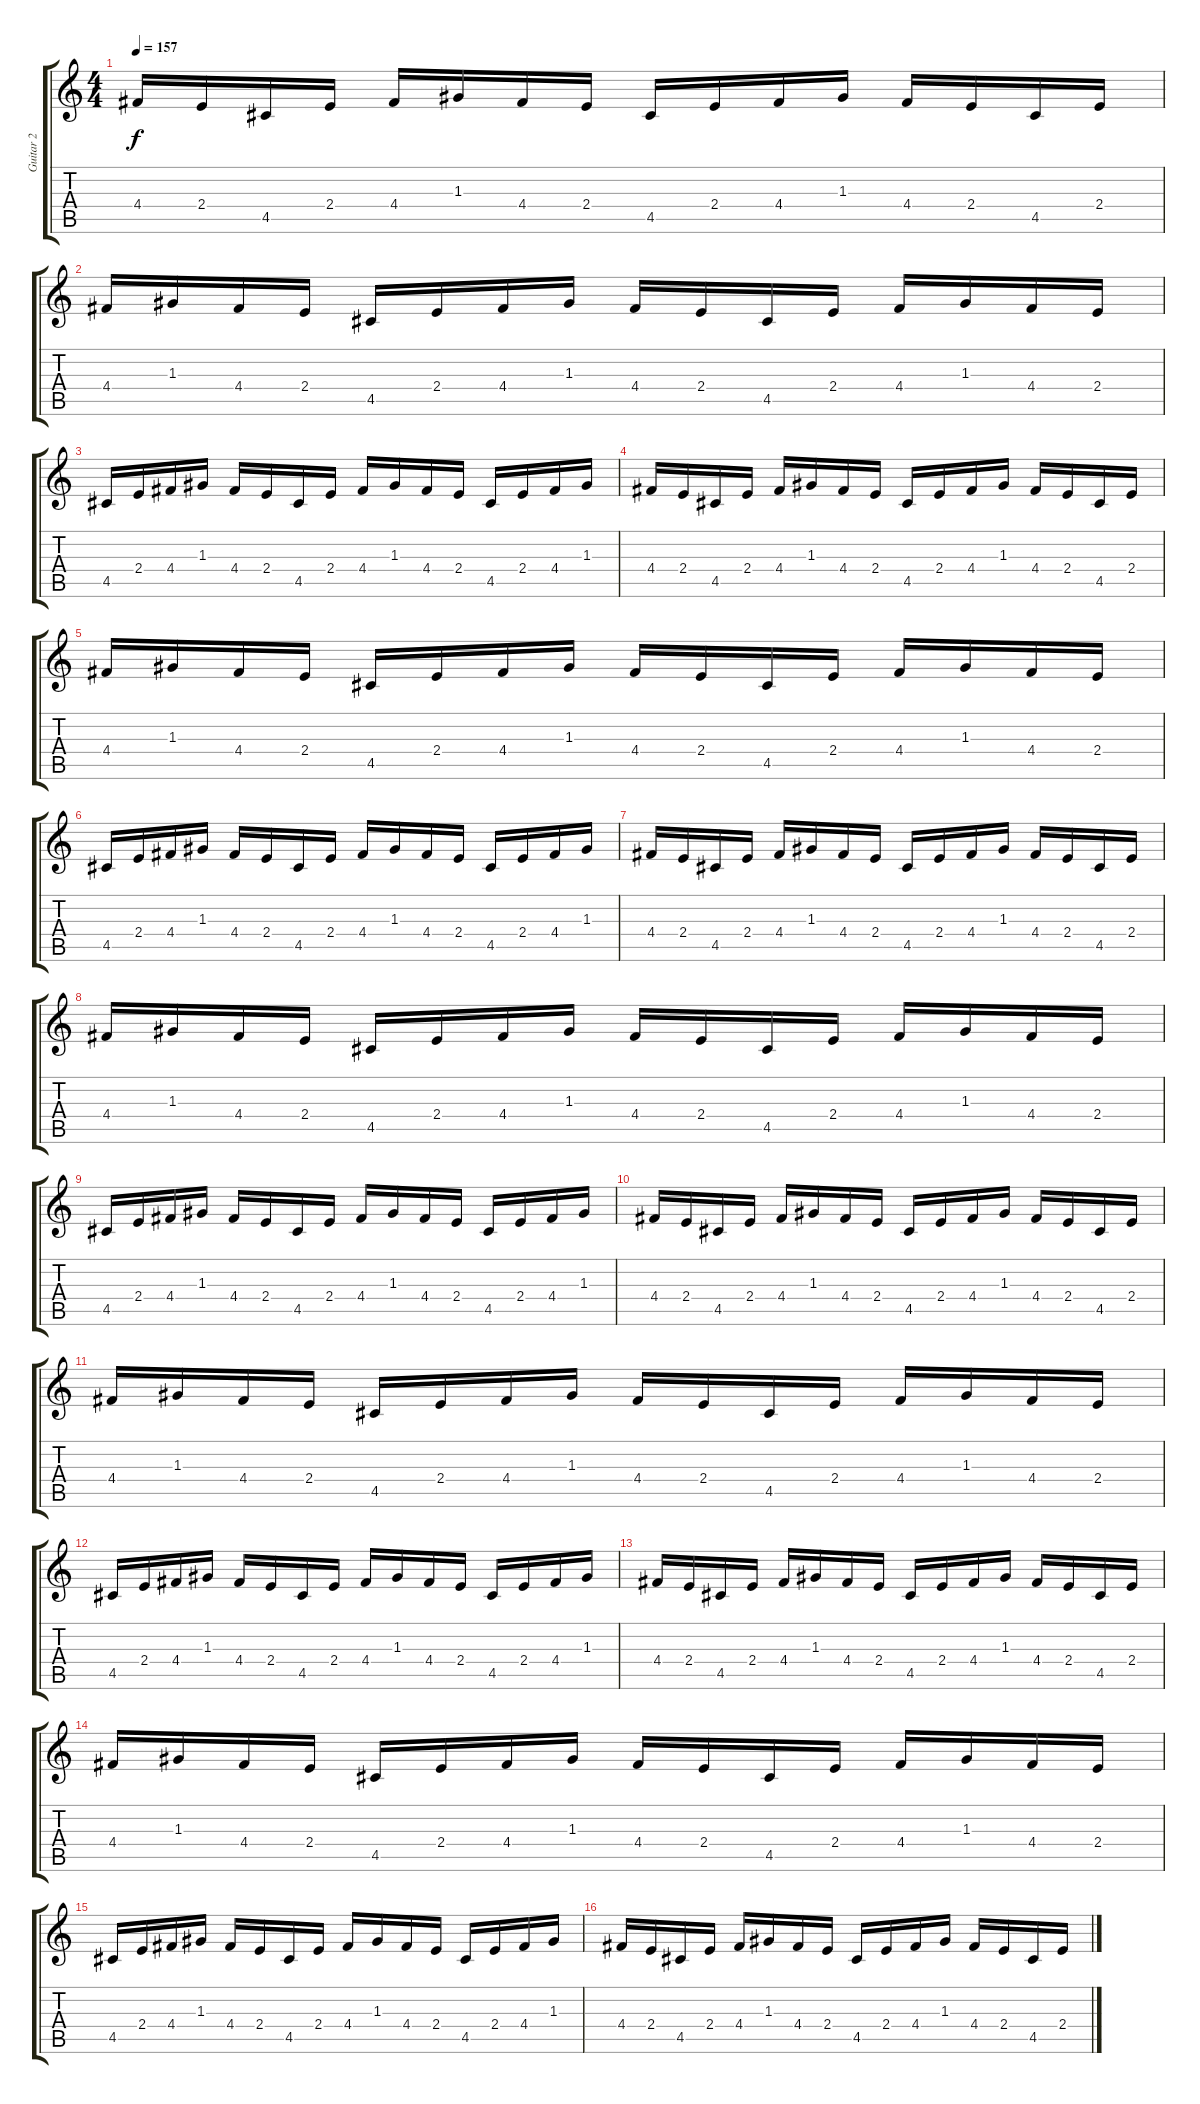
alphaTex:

\track ("Guitar 2" "Guitar 2") {instrument electricguitarjazz}
\staff {score tabs}
\tuning (E4 B3 G3 D3 A2 E2) {hide}
\ts (4 4)
\tempo 157
\clef g2
\ks c
4.4.16{dy f} 2.4.16 4.5.16 2.4.16 4.4.16 1.3.16 4.4.16 2.4.16 4.5.16 2.4.16 4.4.16 1.3.16 4.4.16 2.4.16 4.5.16 2.4.16 |
4.4.16 1.3.16 4.4.16 2.4.16 4.5.16 2.4.16 4.4.16 1.3.16 4.4.16 2.4.16 4.5.16 2.4.16 4.4.16 1.3.16 4.4.16 2.4.16 |
4.5.16 2.4.16 4.4.16 1.3.16 4.4.16 2.4.16 4.5.16 2.4.16 4.4.16 1.3.16 4.4.16 2.4.16 4.5.16 2.4.16 4.4.16 1.3.16 |
4.4.16 2.4.16 4.5.16 2.4.16 4.4.16 1.3.16 4.4.16 2.4.16 4.5.16 2.4.16 4.4.16 1.3.16 4.4.16 2.4.16 4.5.16 2.4.16 |
4.4.16 1.3.16 4.4.16 2.4.16 4.5.16 2.4.16 4.4.16 1.3.16 4.4.16 2.4.16 4.5.16 2.4.16 4.4.16 1.3.16 4.4.16 2.4.16 |
4.5.16 2.4.16 4.4.16 1.3.16 4.4.16 2.4.16 4.5.16 2.4.16 4.4.16 1.3.16 4.4.16 2.4.16 4.5.16 2.4.16 4.4.16 1.3.16 |
4.4.16 2.4.16 4.5.16 2.4.16 4.4.16 1.3.16 4.4.16 2.4.16 4.5.16 2.4.16 4.4.16 1.3.16 4.4.16 2.4.16 4.5.16 2.4.16 |
4.4.16 1.3.16 4.4.16 2.4.16 4.5.16 2.4.16 4.4.16 1.3.16 4.4.16 2.4.16 4.5.16 2.4.16 4.4.16 1.3.16 4.4.16 2.4.16 |
4.5.16 2.4.16 4.4.16 1.3.16 4.4.16 2.4.16 4.5.16 2.4.16 4.4.16 1.3.16 4.4.16 2.4.16 4.5.16 2.4.16 4.4.16 1.3.16 |
4.4.16 2.4.16 4.5.16 2.4.16 4.4.16 1.3.16 4.4.16 2.4.16 4.5.16 2.4.16 4.4.16 1.3.16 4.4.16 2.4.16 4.5.16 2.4.16 |
4.4.16 1.3.16 4.4.16 2.4.16 4.5.16 2.4.16 4.4.16 1.3.16 4.4.16 2.4.16 4.5.16 2.4.16 4.4.16 1.3.16 4.4.16 2.4.16 |
4.5.16 2.4.16 4.4.16 1.3.16 4.4.16 2.4.16 4.5.16 2.4.16 4.4.16 1.3.16 4.4.16 2.4.16 4.5.16 2.4.16 4.4.16 1.3.16 |
4.4.16 2.4.16 4.5.16 2.4.16 4.4.16 1.3.16 4.4.16 2.4.16 4.5.16 2.4.16 4.4.16 1.3.16 4.4.16 2.4.16 4.5.16 2.4.16 |
4.4.16 1.3.16 4.4.16 2.4.16 4.5.16 2.4.16 4.4.16 1.3.16 4.4.16 2.4.16 4.5.16 2.4.16 4.4.16 1.3.16 4.4.16 2.4.16 |
4.5.16 2.4.16 4.4.16 1.3.16 4.4.16 2.4.16 4.5.16 2.4.16 4.4.16 1.3.16 4.4.16 2.4.16 4.5.16 2.4.16 4.4.16 1.3.16 |
4.4.16 2.4.16 4.5.16 2.4.16 4.4.16 1.3.16 4.4.16 2.4.16 4.5.16 2.4.16 4.4.16 1.3.16 4.4.16 2.4.16 4.5.16 2.4.16
